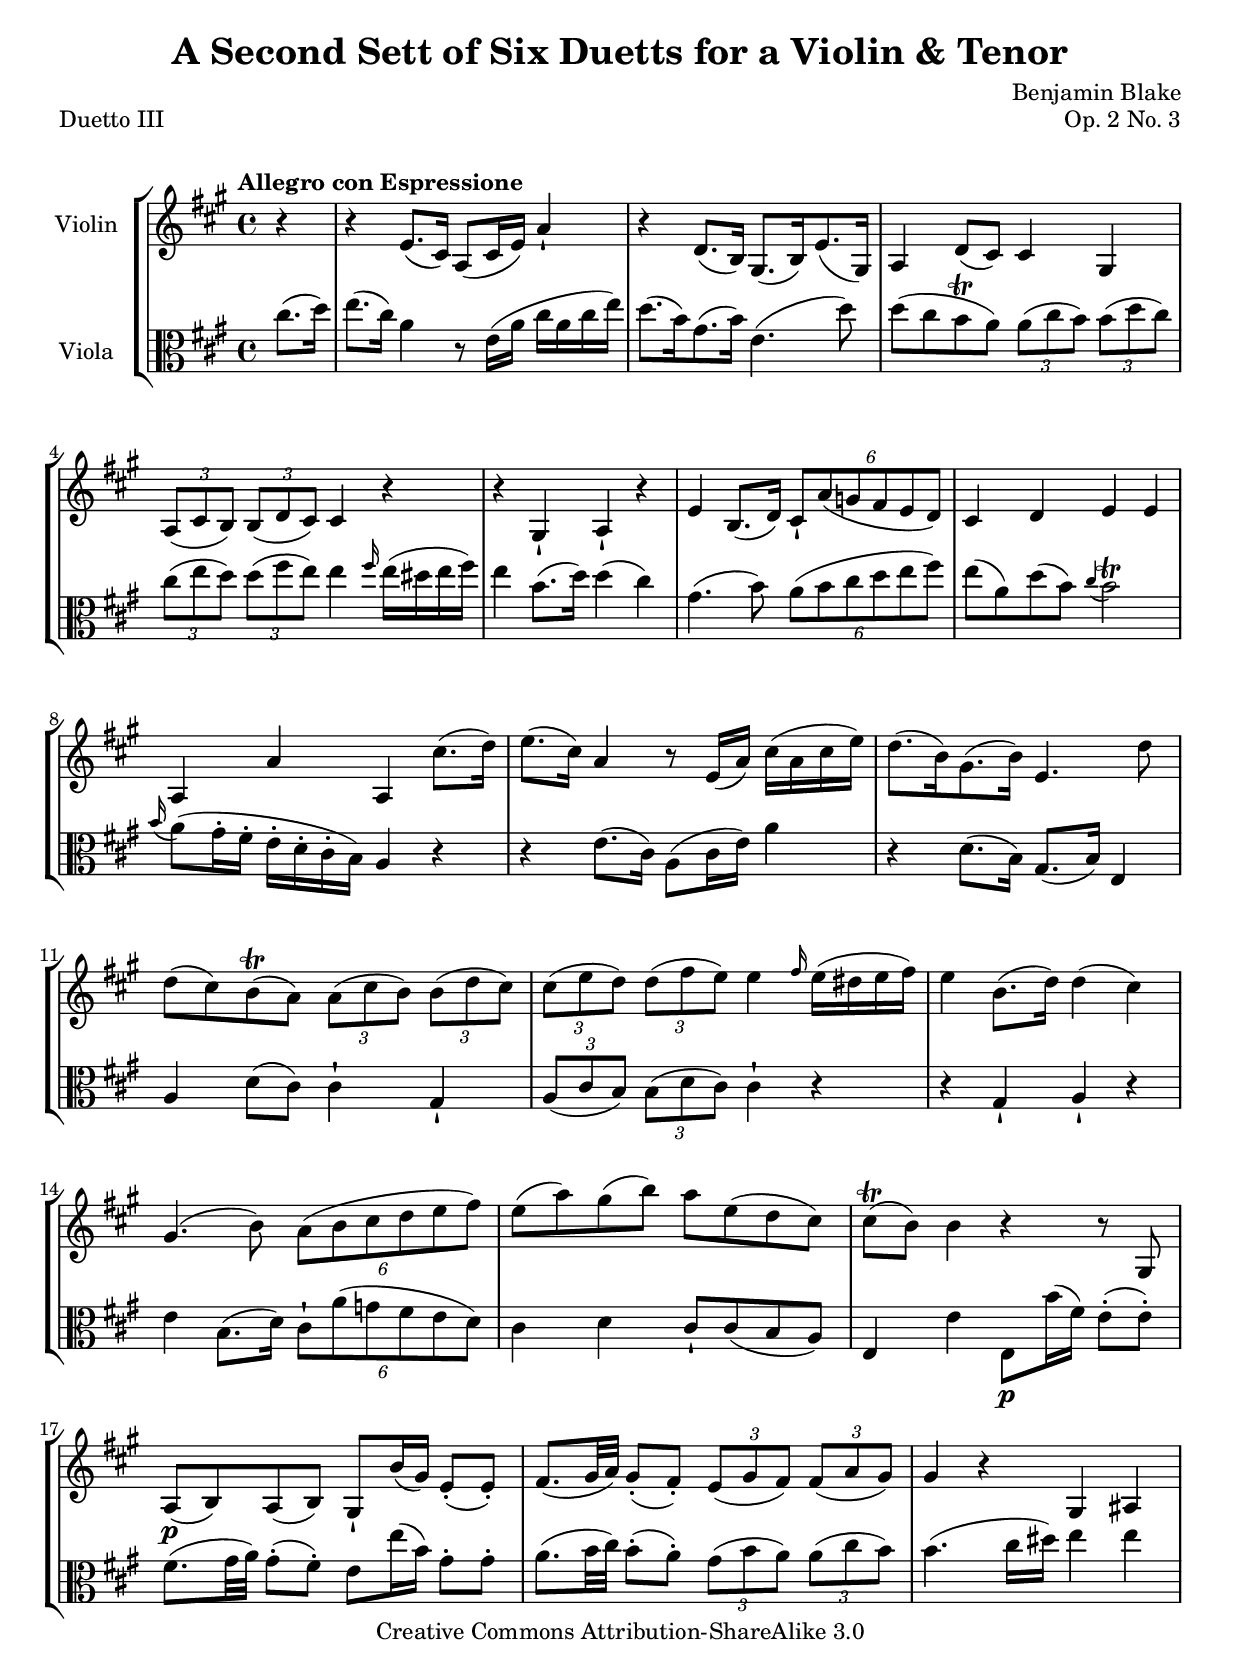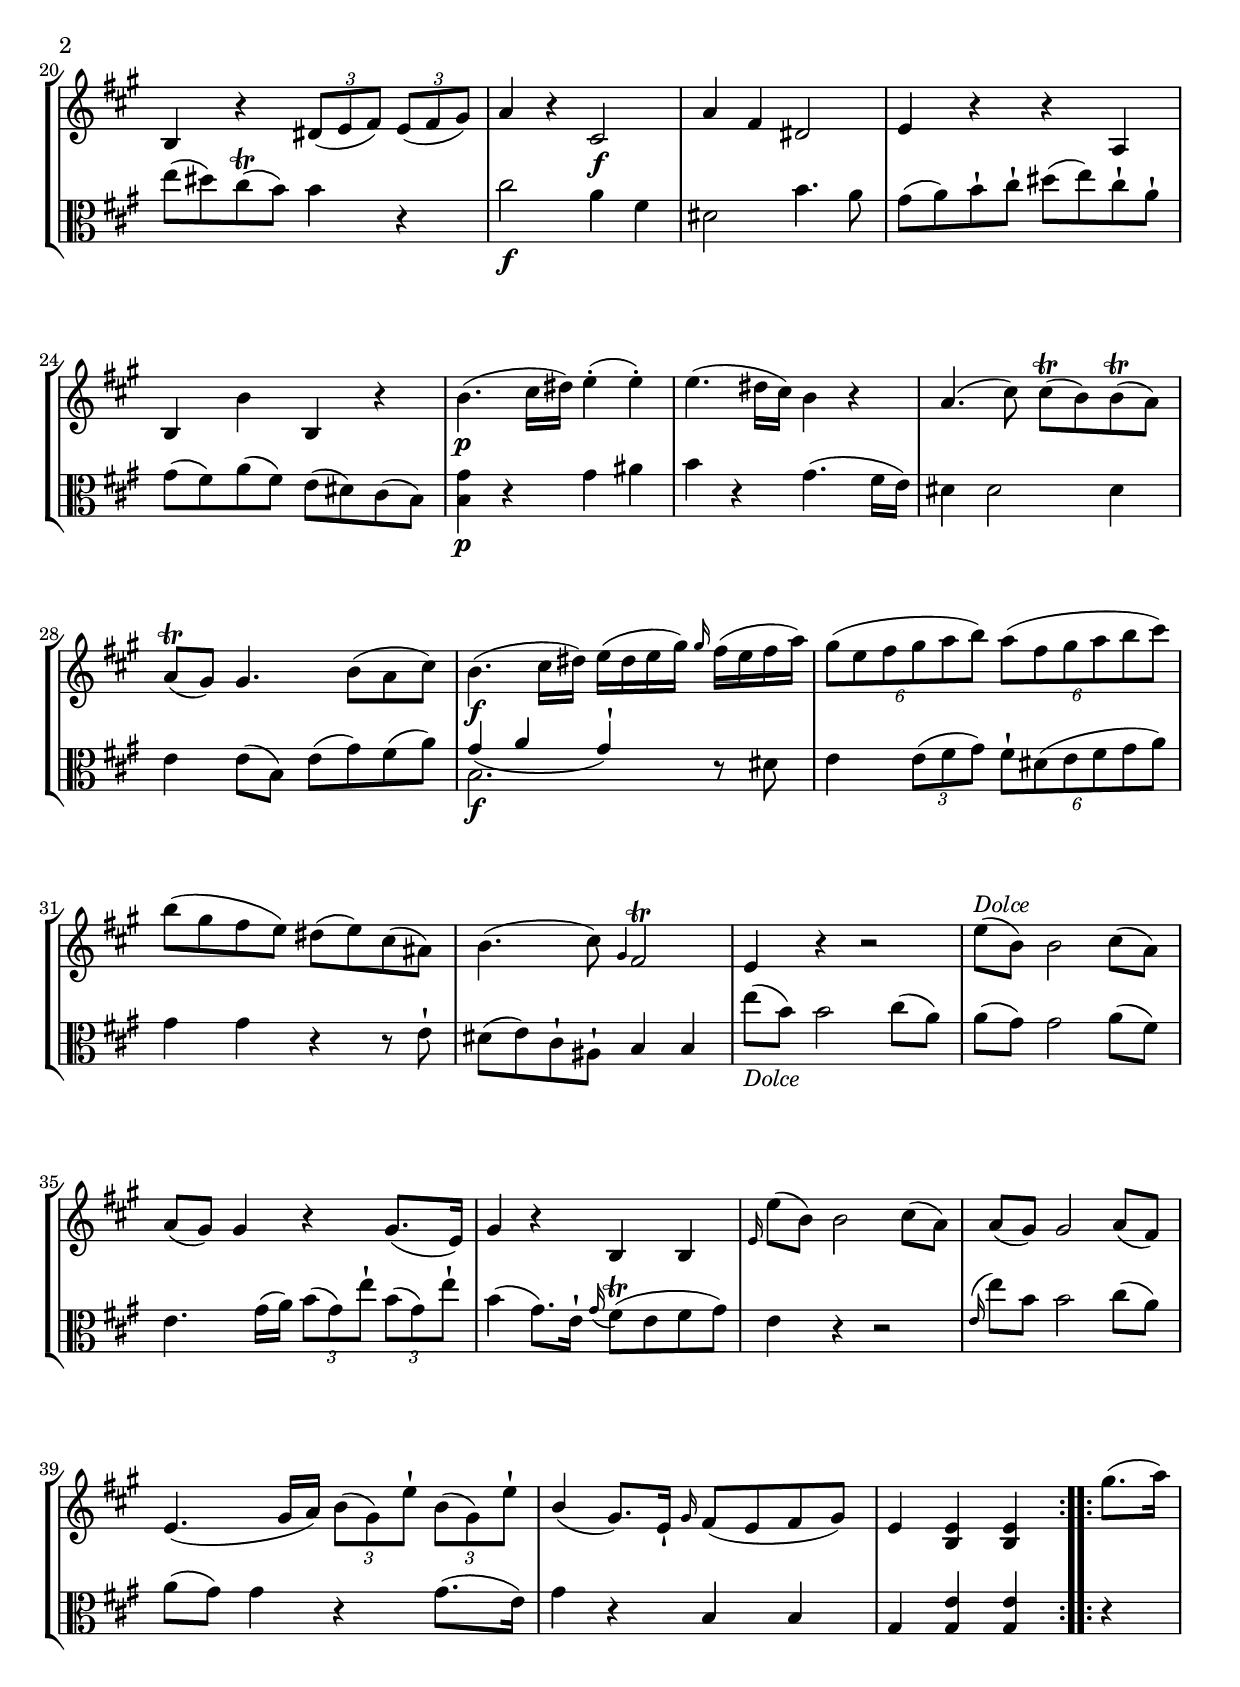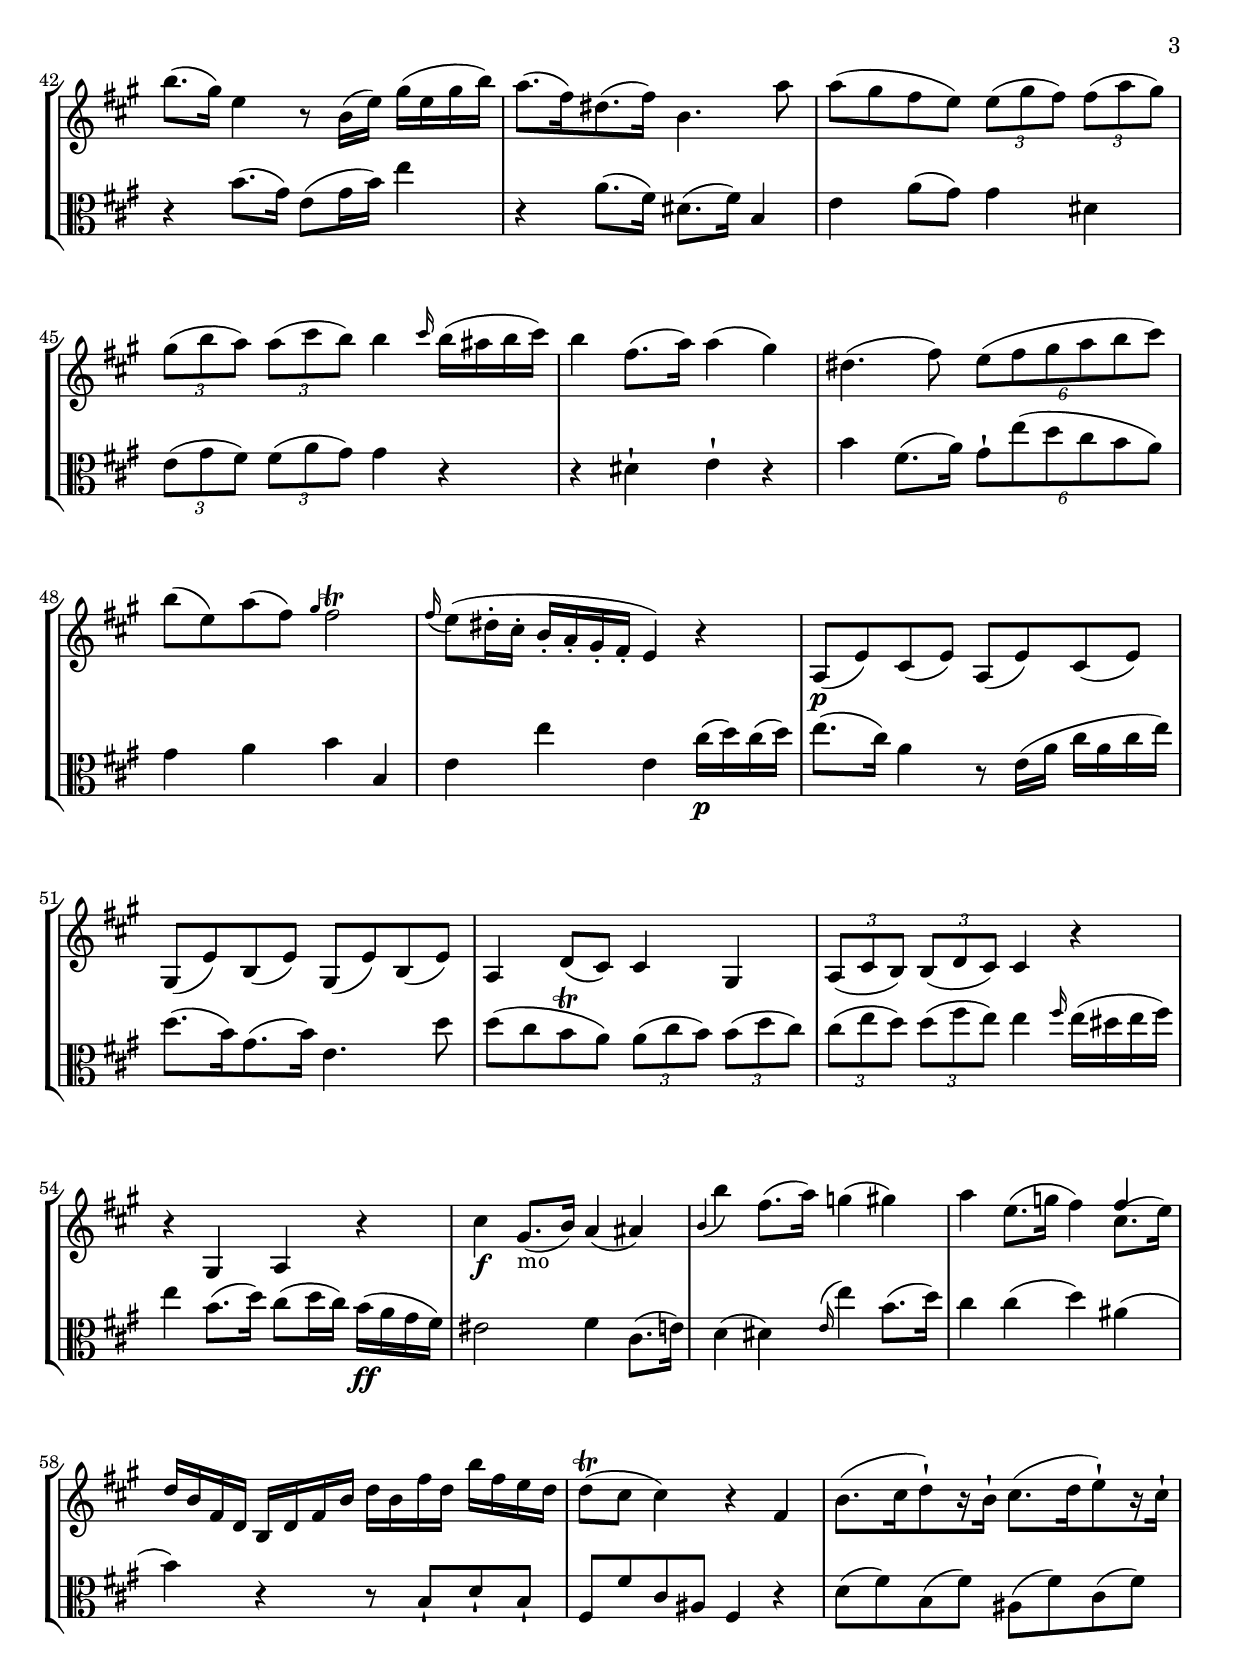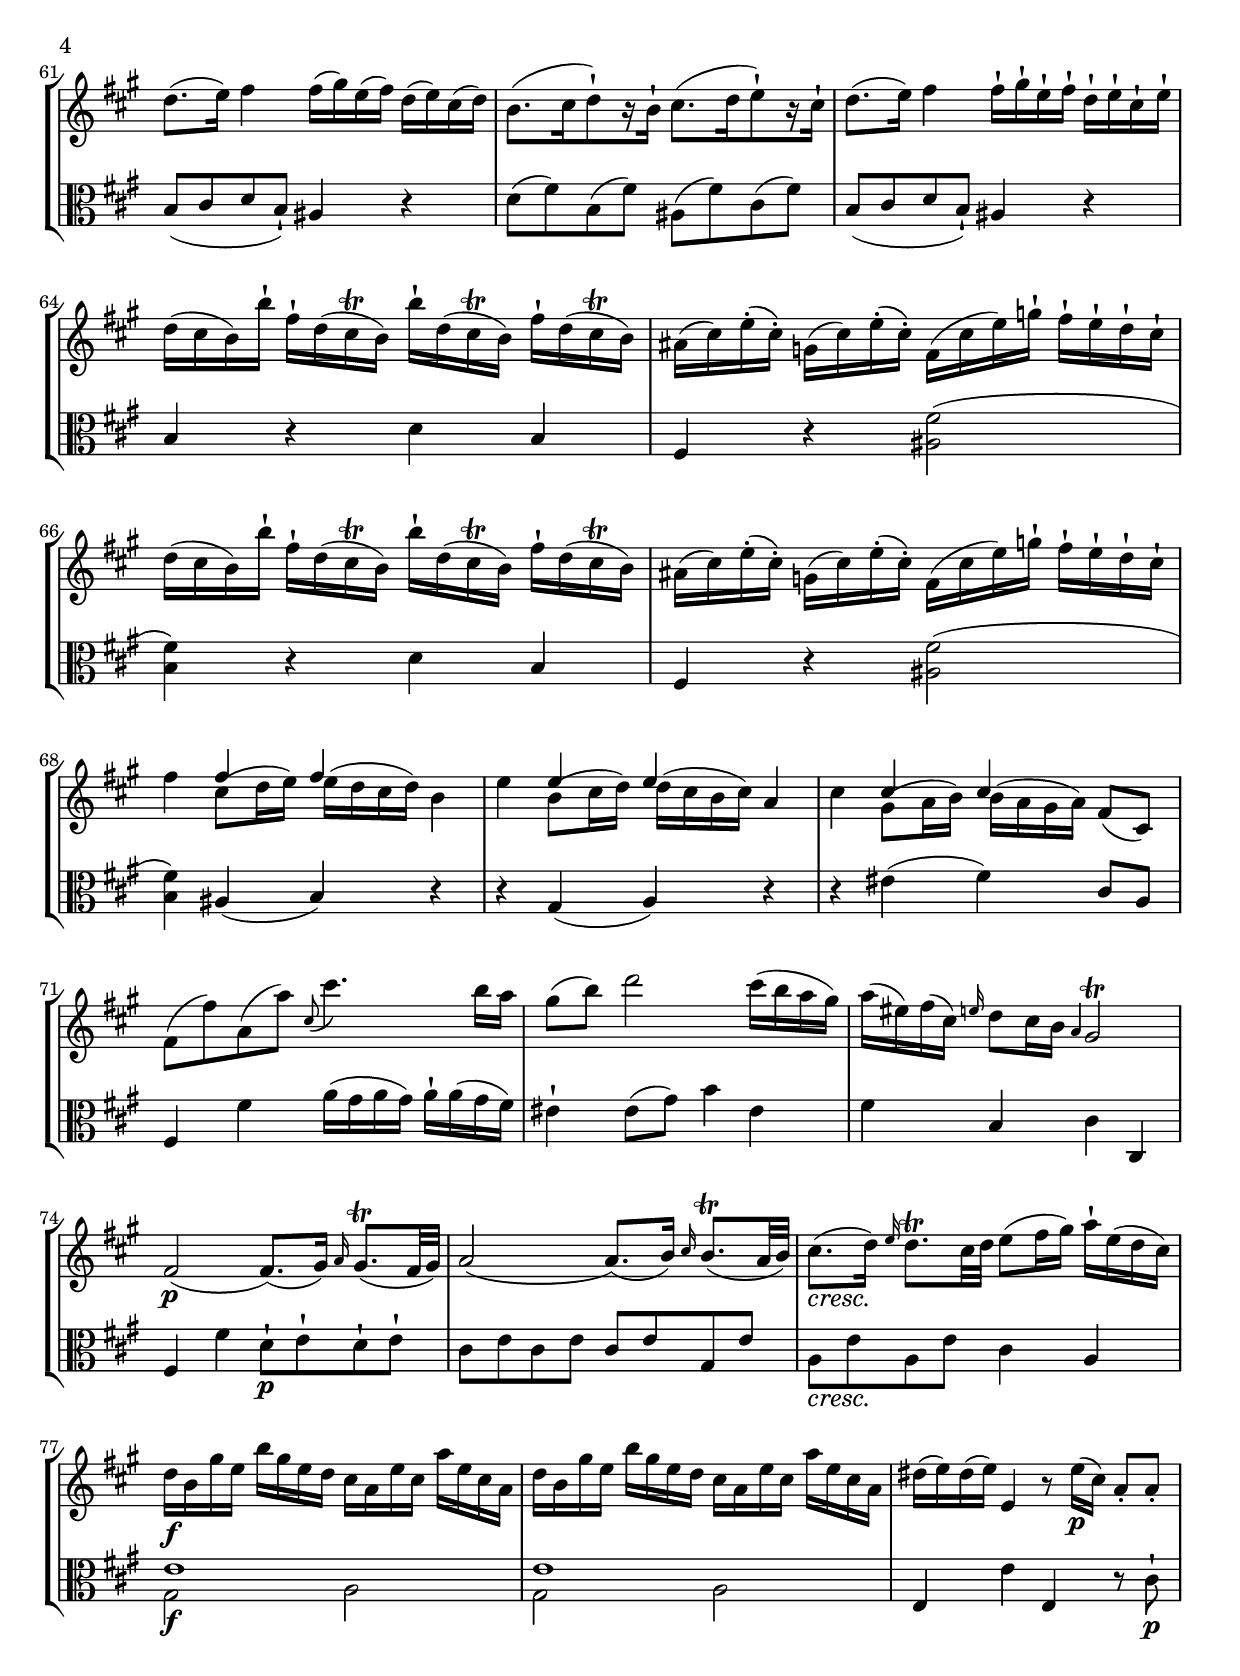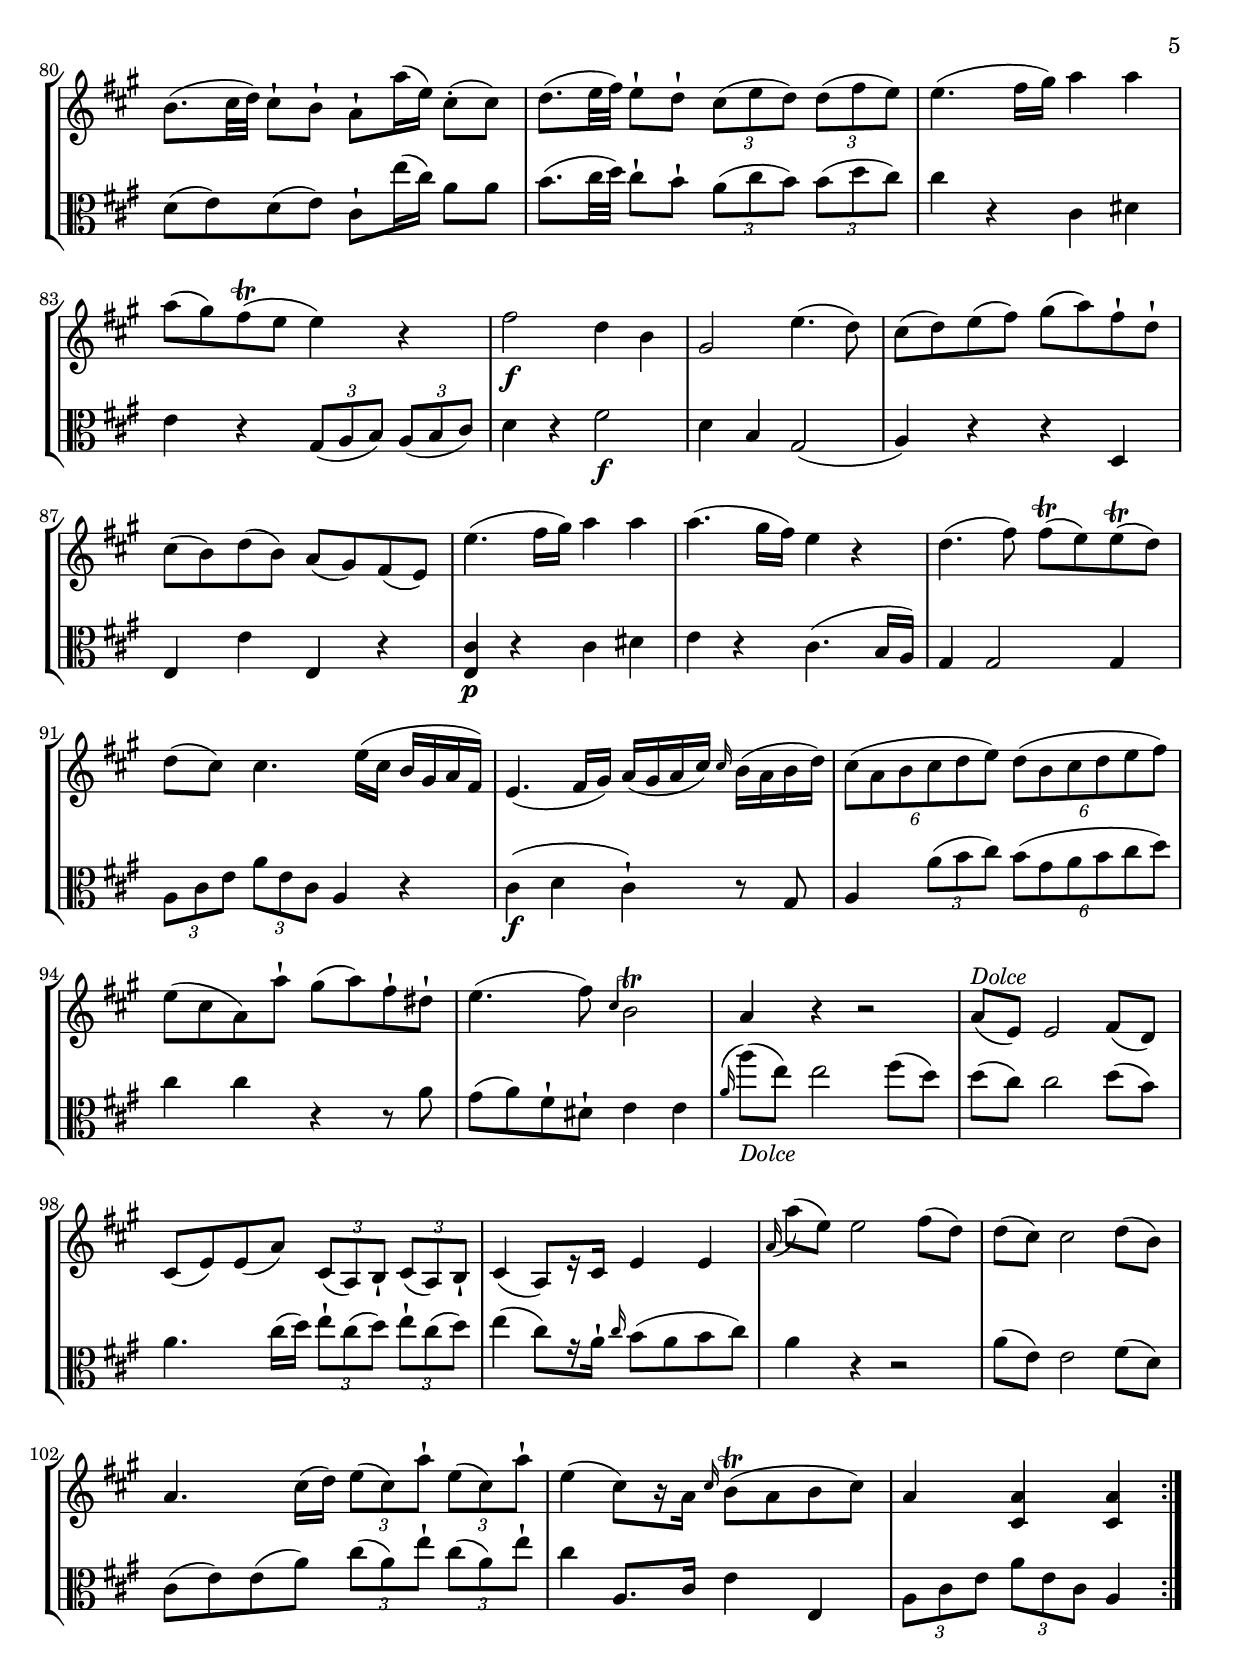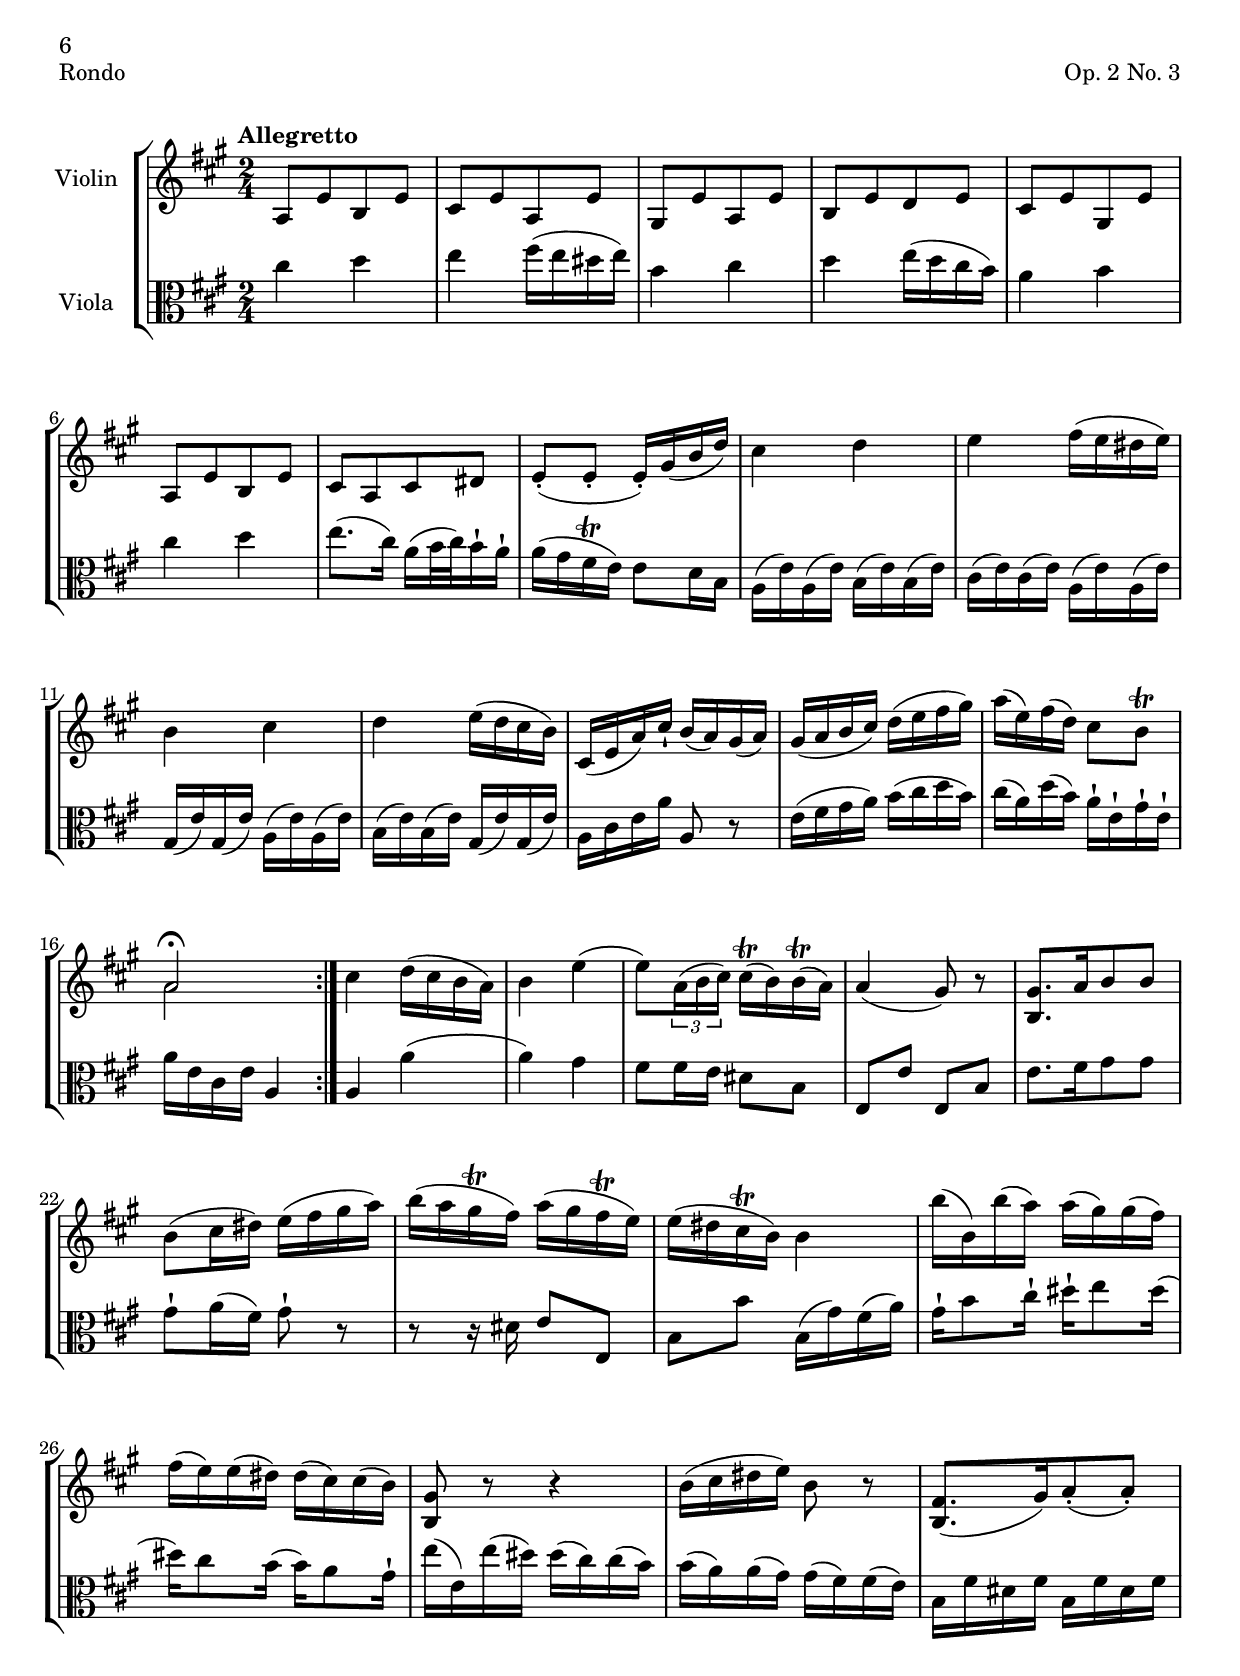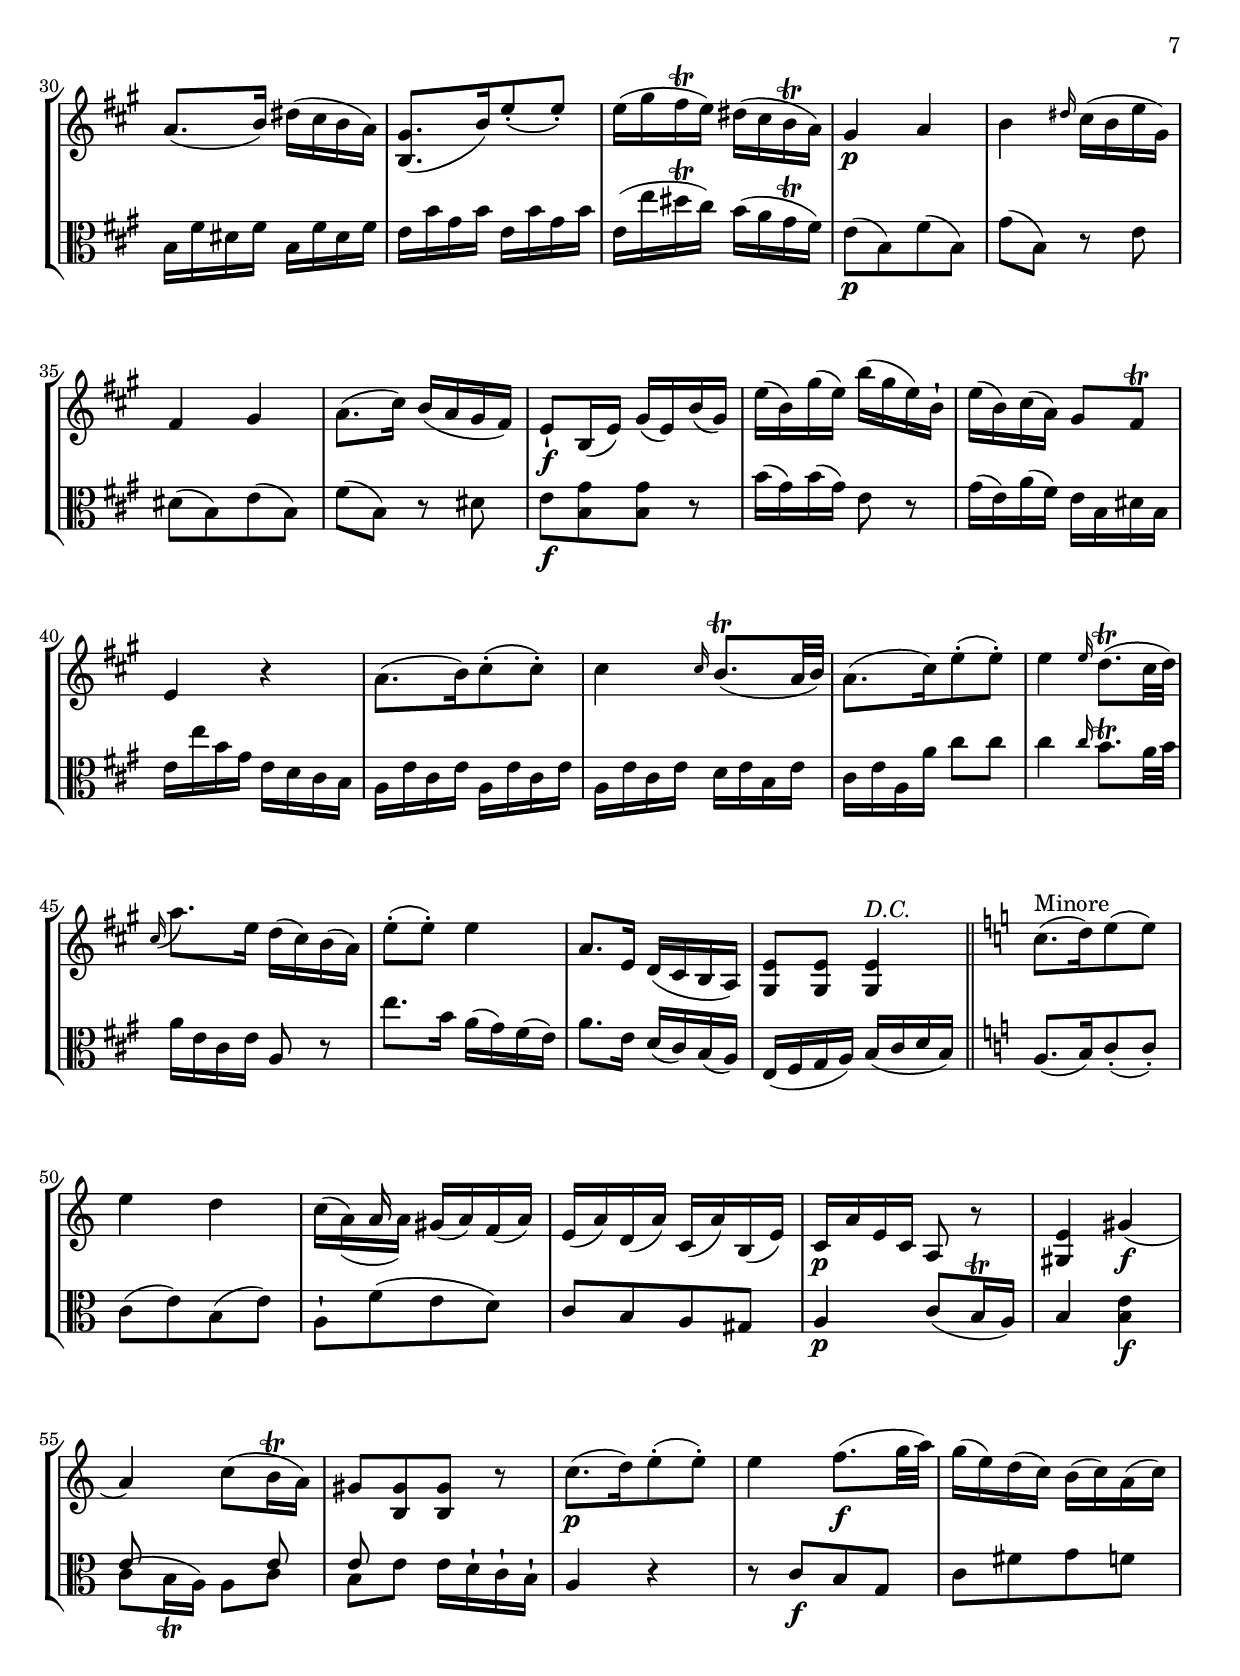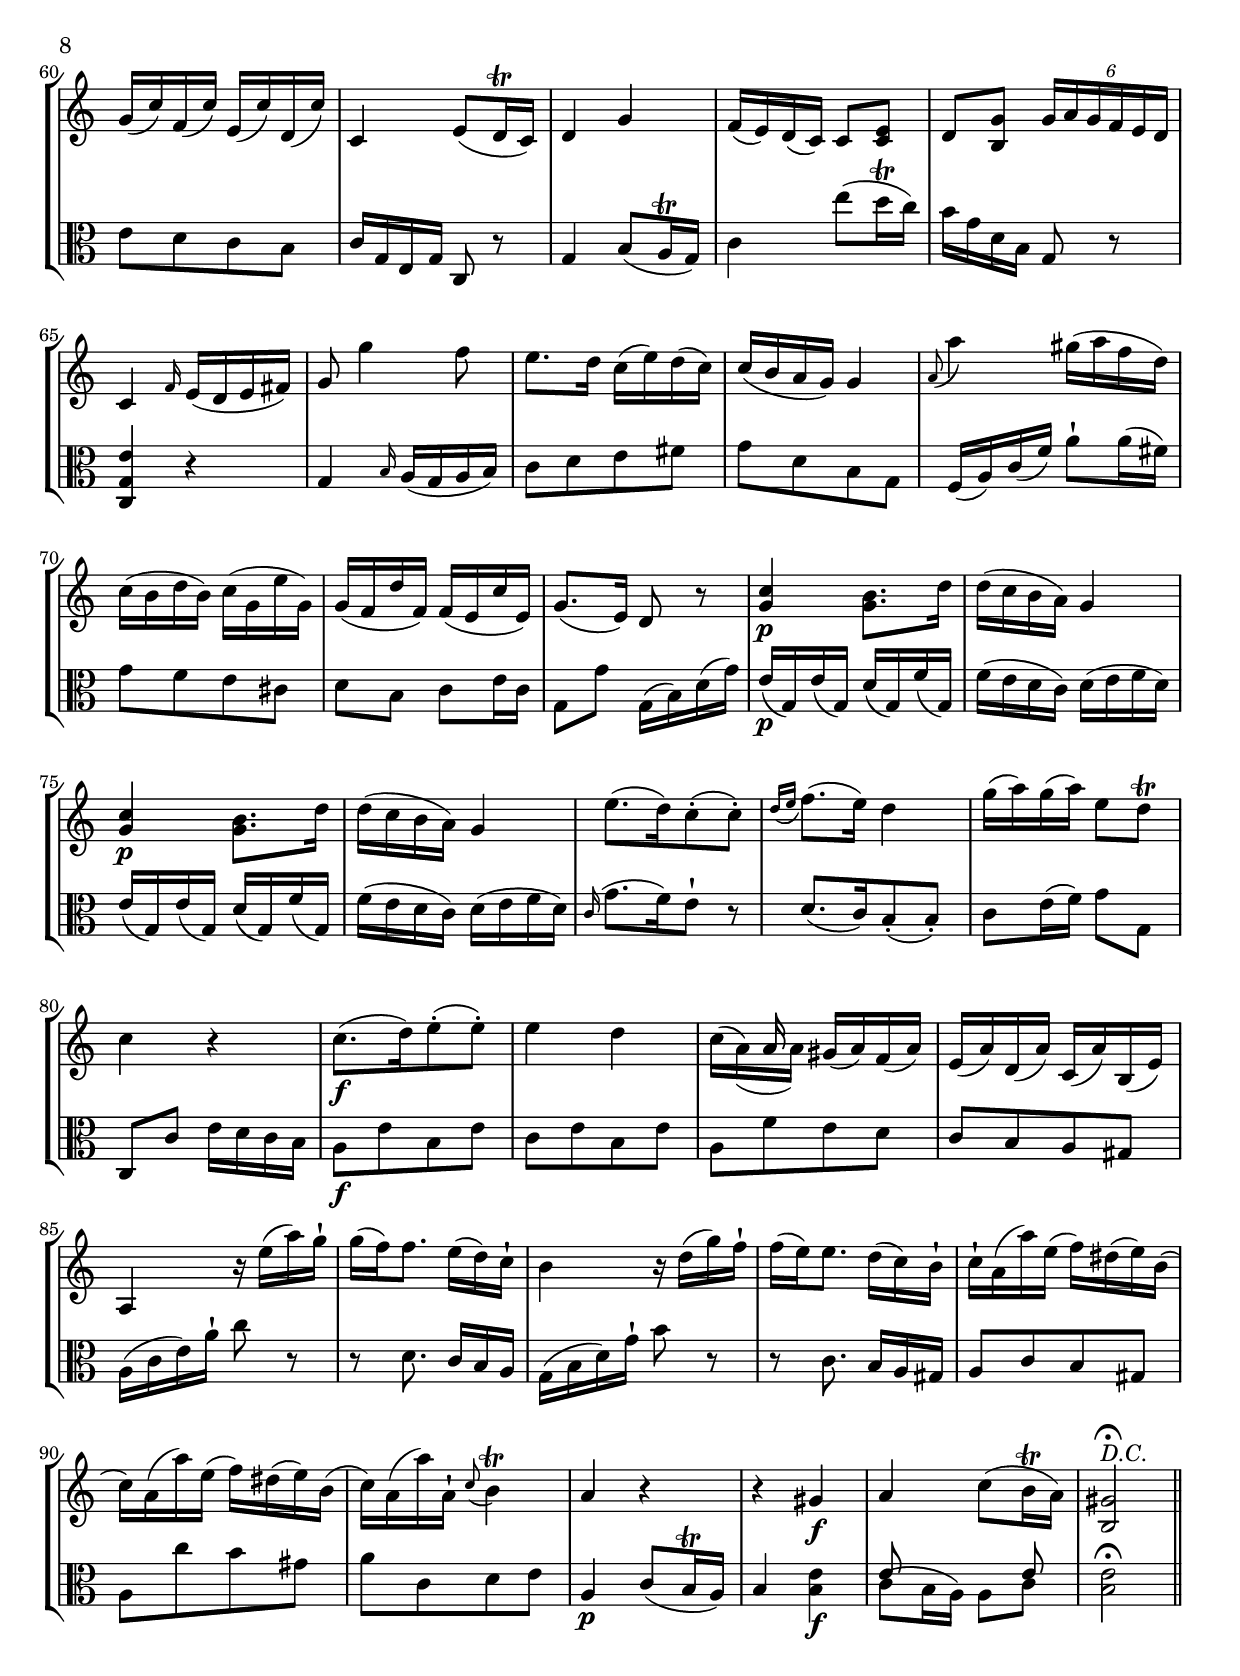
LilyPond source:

\version "2.16.0"

\version "2.16.0"
\header {
  title = "A Second Sett of Six Duetts for a Violin & Tenor"
  opus = "Op. 2 No. 3"
  composer = "Benjamin Blake"
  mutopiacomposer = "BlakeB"
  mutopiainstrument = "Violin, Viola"
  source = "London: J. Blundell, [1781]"
  date = "1781"
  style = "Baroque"
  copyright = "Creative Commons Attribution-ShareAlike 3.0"
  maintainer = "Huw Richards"
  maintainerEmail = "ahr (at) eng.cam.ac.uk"
  %moreInfo = ""
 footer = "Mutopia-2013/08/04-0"
}

\paper {
  markup-system-spacing #'padding = #4
  top-margin = 12
  bottom-margin = 12
}

% Since Blake didn't use hairpins, force text dynamics
\layout {
  \context Voice {
    \override DynamicTextSpanner #'style = #'none
    \crescTextCresc
    \dimTextDecresc
    \dimTextDim
  }
}


\paper {
  markup-system-spacing #'padding = #4
  top-margin = 12
  bottom-margin = 12
}

% Since Blake didn't use hairpins, force text dynamics
\layout {
  \context Voice {
    \override DynamicTextSpanner #'style = #'none
    \crescTextCresc
    \dimTextDecresc
    \dimTextDim
  }
}

\version "2.16.0"
\version "2.16.0"

violin_rondo = \relative c' {
  \set Staff.midiInstrument = #"violin"
  \set Staff.instrumentName = #"Violin"
  \tempo "Allegretto"
  \time 2/4
  \clef treble
  \key a \major

  a8[ e' b e] cis[ e a, e'] gis,[ e' a, e'] b[ e d e] cis[ e gis, e'] a,[ e' b e] cis[ a cis dis] e-.[( e-.] e16-.)[ gis( b d]) cis4 d

  e fis16( e dis e]) b4 cis d e16[( d cis b]) cis,[( e a) cis-|] b[( a) gis( a]) gis[( a b cis]) d[( e fis gis]) a[( e) fis( d]) cis8[ b\trill] << { a2\fermata } \\ { a2 } >> \bar ":|:" cis4 d16[( cis b a]) b4 e( e8)[ \times 2/3 { a,16( b cis]) }
  cis16\trill[( b) b\trill( a])

  a4( gis8) r8 < b, gis' >8.[ a'16 b8 b] b8[( cis16 dis]) e16[( fis gis a]) b[( a gis\trill fis]) a[( gis fis\trill e]) e[( dis cis\trill b]) b4 b'16[( b,) b'( a]) a[( gis) gis( fis]) fis[( e) e( dis]) dis[( cis) cis( b]) < b, gis' >8 r8 r4

  b'16[( cis dis e]) b8 r8 < b, fis' >8.[( gis'16) a8-.( a-.)] a8.[( b16]) dis16[( cis b a]) < b, gis' >8.[( b'16) e8-.( e-.)] e16[(gis fis\trill e]) dis[( cis b\trill a]) gis4\p a b \grace { dis16 } cis16[( b e gis,]) fis4 gis a8.[( cis16]) b16[( a gis fis])

  e8-|\f[ b16( e]) gis[( e) b'( gis]) e'[( b) gis'( e]) b'[( gis e) b-|] e[( b) cis( a]) gis8[ fis\trill] e4 r4 a8.[( b16) cis8-.( cis-.]) cis4 \grace { cis16 } b8.\trill[( a32 b]) a8.[( cis16) e8-.( e-.]) e4 \grace { e16 } d8.\trill[( cis32 d]) \appoggiatura { cis16 } a'8.[ e16] d[( cis) b( a])

  e'8-.[( e-.]) e4 a,8.[ e16] d[( cis b a]) < gis e' >8 < gis e' >8]  < gis e' >4^\markup{\italic "D.C."} \bar "||"

  \key a\minor

  c'8.^"Minore"[( d16) e8( e]) e4 d << { s8 a16 s16 }  \\ { c16[^( a)( s16 a]) }  >> gis16[( a) f( a)] e[( a) d,( a')] c,[( a') b,( e])  c\p[ a' e c] a8 r8 < gis e' >4 gis'4\f(

  a) c8[( b16\trill a])
  gis8[ < gis b, > < gis b, >]
  r8 c8.\p[( d16) e8-.( e-.]) e4 f8.\f[( g32 a]) g16[( e) d( c]) b[( c) a( c]) g[(c) f,( c']) e,[( c') d,( c']) c,4 e8[( d16\trill c]) d4 g f16[( e) d( c])
  c8[ < c e >] d[ < b g' >]
  \times 4/6 { g'16 a g f e d }

  c4 \grace { f16 } e16[( d e fis]) g8 g'4 f8 e8.[ d16] c16[( e) d( c]) c[( b  a g]) g4 \appoggiatura { a8 } a'4 gis16[( a f d]) c[( b d b]) c[( g e' g,]) g[( f d' f,]) f[( e c' e,]) g8.[( e16]) d8 r

  < g c >4\p < g b[ >8. d'16] d16[( c b a]) g4 < g c >4\p < g b[ >8. d'16] d16[( c b a]) g4 e'8.[( d16) c8-.( c-.]) \appoggiatura { d16[ e] } f8.[( e16]) d4 g16[( a) g( a]) e8[ d\trill] c4 r c8.\f[( d16) e8-.( e-.])

  e4 d << { s8 a16 s16 }  \\ { c16[^( a)( s16 a]) }  >> gis16[( a) f( a)] e[( a) d,( a')] c,[( a') b,( e]) a,4 r16 e''16[( a) g-|] g[( f) f8.] e16[( d) c-|]  b4 r16 d16[( g) f-|] f[( e) e8.] d16[( c) b-|]

  c16-|[ a( a') e]( f[) dis( e) b]( c[) a( a') e]( f[) dis( e) b]( c[) a( a') a,-|] \appoggiatura { c8 } b4\trill a r r gis\f a c8[( b16\trill a]) < b, gis' >2^\markup{\italic "D.C."}\fermata \bar "|"
}


violin_duetto_iii = \relative c' {
  \set Staff.midiInstrument = #"violin"
  \set Staff.instrumentName = #"Violin"
  \tempo "Allegro con Espressione"
  \time 4/4
  \clef treble
  \key a \major

  \partial 4 r4
  r4 e8.[( cis16]) a8[( cis16 e]) a4-| r d,8.[( b16]) gis8.[( b16) e8.( gis,16]) a4 d8[( cis]) cis4 gis
  \times 2/3 { a8( cis b)  }
  \times 2/3 { b( d cis)  }
  cis4 r

  r gis-| a-| r e' b8.[( d16])
  \times 4/6 {cis8-|[ a'( g fis e d])  }
  cis4 d e e a, a' a, cis'8.[( d16]) e8.[( cis16]) a4 r8 e16[( a]) cis[( a cis e]) d8.[( b16) gis8.( b16]) e,4. d'8 d[( cis) b\trill( a])
  \times 2/3 { a8( cis b) }
  \times 2/3 { b8( d cis) }

  \times 2/3 { cis8( e d) }
  \times 2/3 { d8( fis e) }
  e4 \grace { fis16 } e16( dis e fis]) e4 b8.( d16]) d4( cis) gis4.( b8)
  \times 4/6 { a8[( b cis d e fis]) }
  e[( a) gis( b]) a[ e( d cis]) cis\trill[( b]) b4 r4 r8 gis,8 a\p[( b) a( b]) gis-|[ b'16( gis]) e8-.[( e-.])


  fis8.[( gis32 a]) gis8-.[( fis-.])
  \times 2/3 { e8[( gis fis]) }
  \times 2/3 { fis8[( a gis]) }
  gis4 r gis, ais b r4
  \times 2/3 { dis8[( e fis]) }
  \times 2/3 { e8[( fis gis]) }
  a4 r cis,2\f a'4 fis dis2 e4 r4 r a, b b' b, r b'4.\p( cis16[ dis]) e4-.( e-.) e4.( dis16[ cis]) b4 r4


  a4.( cis8) cis\trill[( b) b\trill( a]) a\trill[( gis]) gis4. b8[( a cis]) b4.\f( cis16[ dis]) e[( dis e gis]) \grace { gis16 } fis[( e fis a])
  \times 4/6 { gis8[( e fis gis a b]) }
  \times 4/6 { a8[( fis gis a b cis]) }
  b8[( gis fis e]) dis[( e) cis( ais]) b4.( cis8) \grace { gis4 } fis2\trill e4 r4 r2

  e'8^\markup{\italic "Dolce"} [( b]) b2 cis8[( a]) a[( gis]) gis4 r gis8.[( e16]) gis4 r b, b \grace { e16 } e'8[( b]) b2 cis8[( a]) a8[( gis]) gis2 a8[( fis]) e4.( gis16[ a])
  \times 2/3 { b8[( gis) e'-|] }
  \times 2/3 { b8[( gis) e'-|] }
  \stemUp b4_( gis8.)[ e16-|]  \stemNeutral \grace { gis16 } fis8[( e fis gis]) e4 < b e > < b e > \bar ":|:" gis''8.[( a16])

  b8.[( gis16]) e4 r8 b16[( e]) gis[( e gis b]) a8.[(fis16) dis8.( fis16]) b,4. a'8 a[( gis fis e])
  \times 2/3 { e8( gis fis) }
  \times 2/3 { fis8( a gis) }
  \times 2/3 { gis8( b a) }
  \times 2/3 { a8( cis b) }
  b4 \grace { cis16 } b16[( ais b cis]) b4 fis8.[( a16]) a4( gis) dis4.( fis8)
  \times 4/6 { e[( fis gis a b cis]) }

  b8[( e,) a( fis]) \grace { gis4 } fis2\trill \appoggiatura { fis16 } e8[( dis16-. cis-.] b[-. a-. gis-. fis-.] e4) r4 a,8\p[( e') cis( e]) a,[( e') cis( e]) gis,[( e') b( e]) gis,[( e') b( e]) a,4 d8[( cis]) cis4 gis
  \times 2/3 { a8[( cis b]) }
  \times 2/3 { b8[( d cis]) }
  cis4 r4 r4 gis a r cis'\f gis8._"mo"[( b16]) a4( ais)

  \appoggiatura { b4 } b'4 fis8.[( a16]) g4( gis) a e8.]( g16] fis4)
  << { fis4 } \\ { cis8.[^( e16]) } >> d16[ b fis d] b[ d fis b] d[ b fis' d] b'[ fis e d] d8\trill[( cis] cis4) r fis,4 b8.[( cis16 d8-|) r16 b-|] cis8.[( d16 e8-|) r16 cis-|]

  d8.[( e16]) fis4 fis16[( gis) e( fis]) d[( e) cis( d])
  b8.[( cis16 d8-|) r16 b-|]
  cis8.[( d16 e8-|) r16 cis-|]
  d8.[( e16]) fis4 fis16-|[ gis-| e-| fis-|] d-|[ e-| cis-| e-|]
  d[( cis b) b'-|] fis-|[ d( cis\trill b]) b'-|[ d,( cis\trill b]) fis'-|[ d( cis\trill b])

  ais16[( cis) e-.( cis-.]) g[( cis) e-.( cis-.]) fis,[( cis' e) g-|] fis-|[ e-| d-| cis-|]
  d[( cis b) b'-|] fis-|[ d( cis\trill b]) b'-|[ d,( cis\trill b]) fis'-|[ d( cis\trill b])
  ais16[( cis) e-.( cis-.]) g[( cis) e-.( cis-.]) fis,[( cis' e) g-|] fis-|[ e-| d-| cis-|]
   fis4 << { fis4 fis } \\ { cis8[^( d16 e)] e16[^( d cis d]) } >> b4

  e4 << { e4 e } \\ { b8[^( cis16 d)] d16[^( cis b cis]) } >> a4
  cis4 << { cis4 cis  fis,8[_( cis]) } \\ { gis'8[^( a16 b)] b16[^( a gis a] s4) } >>
  fis8[( fis') a,( a']) \appoggiatura { cis,8 } cis'4. b16[ a] gis8[( b]) d2 cis16[( b a gis]) a[( eis) fis( cis]) \grace { e16 } d8[ cis16 b] \grace { a4 } gis2\trill fis2\p( fis8.)[( gis16]) \grace { a16 } gis8.\trill[( fis32 gis])

  a2( a8.)[( b16]) \grace { cis16 } b8.\trill[( a32 b]) cis8.\<[( d16]) \grace { e16 } d8.\trill[ cis32 d]\! e8[( fis16 gis]) a-|[ e( d cis]) d\f[ b gis' e] b'[ gis e d] cis[ a e' cis] a'[ e cis a] d[ b gis' e] b'[ gis e d] cis[ a e' cis] a'[ e cis a]

  dis16[( e) dis( e]) e,4 r8 e'16\p[( cis]) a8-.[ a-.] b8.[( cis32 d]) cis8-|[ b-|] a-|[ a'16( e]) cis8-.[( cis]) d8.[( e32 fis]) e8-|[ d-|]
  \times 2/3 { cis8( e d) }
  \times 2/3 { d8( fis e) }
  e4.( fis16[gis]) a4 a a8[( gis) fis\trill( e]  e4) r fis2\f d4 b

  gis2 e'4.( d8) cis( d) e( fis]) gis[( a) fis-| d-|] cis( b) d( b]) a[( gis)  fis( e]) e'4.( fis16[ gis]) a4 a a4.( gis16 fis]) e4 r d4.( fis8) fis\trill[( e) e\trill( d]) d[( cis]) cis4. e16[( cis] b[ gis a fis])

  e4.( fis16[gis]) a[( gis a cis]) \grace { cis16 } b[( a b d])
  \times 4/6 { cis8[( a b cis d e]) }
  \times 4/6 { d8[( b cis d e fis]) }
  e8[( cis a) a'-|] gis[( a) fis-| dis-|] e4.( fis8) \grace { cis4 } b2\trill a4 r r2 a8^\markup{\italic "Dolce"}[( e]) e2 fis8[( d]) cis[( e) e( a])
  \times 2/3 { cis,8( a) b-| }
  \times 2/3 { cis8( a) b-| }

  cis4( a8)[ r16 cis16] e4 e \appoggiatura { a16 } a'8[( e]) e2 fis8[( d]) d[( cis]) cis2 d8[( b]) a4. cis16[( d])
  \times 2/3 { e8( cis) a'-| }
  \times 2/3 { e8( cis) a'-| }
  e4( cis8[) r16 a] \grace { cis16 } b8\trill[( a b cis]) a4 < cis, a' > < cis a' > \bar ":|"
}

\version "2.16.0"

viola_rondo = \relative c' {
  \set Staff.midiInstrument = #"viola"
  \set Staff.instrumentName = #"Viola"
  \tempo "Allegretto"
  \time 2/4
  \clef alto
  \key a \major

  cis'4 d e fis16[( e dis e]) b4 cis d e16[( d cis b]) a4 b cis d e8.[( cis16]) a16[( b32 cis) b16-| a-|] a16[( gis fis\trill e]) e8[d16 b] a16[( e') a,( e')] b[( e) b( e)]

  cis[( e) cis( e)] a,16[( e') a,( e')] gis,[( e') gis,( e')] a,16[( e') a,( e')] b[( e) b( e)] gis,[( e') gis,( e')] a,[ cis e a] a,8 r8 e'16[( fis gis a]) b[( cis d b]) cis[(a) d( b]) a-|[ e-| gis-| e-|] a[ e cis e] a,4 \bar ":|" a4 a'(

  a) gis fis8[ fis16 e] dis8[ b] e,[ e'] e,[ b'] e8.[ fis16 gis8 gis] gis-|[ a16( fis]) gis8-| r8 r8 r16 dis16 e8[ e,] b'[ b'] b,16[( gis') fis( a]) gis16-|[ b8 cis16-|] dis16-|[ e8 dis16](

  dis16[) cis8 b16]( b[) a8 gis16-|] e'16([ e,) e'( dis]) dis[( cis) cis( b]) b( a) a( gis]) gis[( fis) fis( e]) b[ fis' dis fis] b,[ fis' dis fis] b,[ fis' dis fis] b,[ fis' dis fis] e[ b' gis b] e,[ b' gis b] e,[( e' dis\trill cis]) b[( a gis\trill fis])

  e8\p[( b) fis'( b,]) gis'[( b,]) r8 e dis[( b) e( b]) fis'[( b,]) r8 dis e8\f[ < b gis'> < b gis' >] r8 b'16[( gis) b( gis]) e8 r8 gis16[( e) a( fis]) e[ b dis b] e[ e' b gis] e[ d cis b]

  a16[ e' cis e] a,16[ e' cis e] a,16[ e' cis e] d[ e b e] cis[ e a, a'] cis8[ cis] cis4 \grace { cis16 } b8.\trill[ a32 b] a16[ e cis e] a,8 r8 e''8. b16] a16[( gis) fis( e]) a8.[ e16] d16[( cis) b( a])

  e16[( fis gis a]) b[( cis d b])-\tag #'vla ^\markup{\italic "D.C."} \bar "||" \key a \minor a8. [( b16) c8-.( c-.]) c8[( e) b( e]) a,-|[ f'( e d]) c[ b a gis] a4\p c8[( b16\trill a]) b4 < b e >\f << { e8 s s e e s } \\ { c8[^( b16\trill a]) a8[ c] b8[ e8] } >>  e16[ d-| c-| b-|]

  a4 r r8 c\f[ b g] c[ fis g f] e[ d c b] c16[ g e g] c,8 r g'4 b8[( a16\trill g]) c4 e'8[( d16\trill c]) b16[ g d b] g8 r < c, g' e'>4 r

  g'4 \grace { b16 } a16[( g a b]) c8[ d e fis] g[ d b g] f16[( a) c( f]) a8-|[ a16( fis]) g8[ f e cis] d[ b] c[ e16 c] g8[ g'] g,16[( b) d( g]) e16\p[( g,) e'( g,]) d'[( g,) f'( g,])

  f'[( e d c]) d[( e f d]) e16[( g,) e'( g,]) d'[( g,) f'( g,]) f'[( e d c]) d[( e f d]) \grace {c16^(} g'8.[ f16) e8-|] r8 d8.[( c16) b8-.( b8-.]) c8[ e16( f]) g8[ g,] c,[ c'] e16[ d c b]

  a8\f[ e' b e] c[ e b e] a,[ f' e d] c[ b a gis] a16[( c e) a-|] c8 r8 r8 d,8. c16[ b a] g[( b d) g-|] b8 r8 r8 c,8. b16[ a gis]

  a8[ c b gis] a[ c' b gis] a[ c, d e] a,4\p c8[( b16\trill a]) b4 < b e>\f << { e8 s s e }  \\  { c8[^( b16 a]) a8[ c] } >> < b e >2\fermata-\tag #'vla ^\markup{\italic "D.C"} \bar "||"

}


viola_duetto_iii = \relative c' {
  \set Staff.midiInstrument = #"viola"
  \set Staff.instrumentName = #"Viola"
  \tempo "Allegro con Espressione"
  \time 4/4
  \clef alto
  \key a \major

  \partial 4 cis'8.[( d16]) e8.[( cis16]) a4 r8 e16[( a] cis[ a cis e]) d8.[( b16) gis8.( b16]) e,4.( d'8) d[( cis b\trill a])
  \times 2/3 { a8[( cis b]) }
  \times 2/3 { b8[( d cis]) }


  \times 2/3 { cis8[( e d]) }
  \times 2/3 { d8[( fis e]) }
  e4 \grace { fis16 } e16[( dis e fis]) e4 b8.[( d16]) d4( cis) gis4.( b8)
  \times 4/6 { a[( b cis d e fis]) }
  e8[( a,) d( b)] \appoggiatura { cis4 } b2\trill \appoggiatura { b16 } a8[( gis16-. fis-.] e-.[ d-. cis-. b]) a4 r r e'8.[( cis16]) a8[( cis16 e]) a4

  r d,8.[( b16]) gis8.[( b16]) e,4 a d8[( cis]) cis4-| gis-|
  \times 2/3 { a8[( cis b]) }
  \times 2/3 { b8[( d cis]) }
  cis4-| r r gis-| a-| r e' b8.[( d16])
  \times 4/6 { cis8-|[ a'( g fis e d]) }
  cis4 d cis8-|[ cis( b a])

  e4 e' e,8\p[ b''16( fis]) e8-.[( e8-.]) fis8.[( gis32 a]) gis8-.[( fis-.]) e[ e'16( b]) gis8-.[ gis-.] a8.[( b32 cis]) b8-.[( a-.])
  \times 2/3 { gis8[( b a]) }
  \times 2/3 { a8[( cis b]) }
  b4.( cis16[ dis]) e4 e e8[( dis) cis\trill( b]) b4 r cis2\f a4 fis

  dis2 b'4. a8 gis[( a) b-| cis-|] dis[( e) cis-| a-|]gis[(fis) a( fis]) e[( dis) cis( b]) < b gis' >4\p r gis' ais b r gis4.( fis16[ e])  dis4 dis2 dis4 e e8[( b]) e[( gis) fis( a])
  << { gis4_( a gis-|) } \\ { b,2.\f } >>
  r8 dis

  e4
  \times 2/3 {e8[( fis gis]) }
  \times 4/6 { fis8-|[ dis( e fis gis a])  }
  gis4 gis r r8 e-| dis[( e) cis-| ais-|] b4 b e'8_\markup{\italic "Dolce"}[( b]) b2 cis8[( a]) a8[( gis]) gis2 a8[( fis]) e4. gis16[( a])
  \times 2/3 { b8[( gis) e'-|] }
  \times 2/3 { b8[( gis) e'-|] }

  b4( gis8.[) e16-|] \appoggiatura { gis16 } fis8\trill[( e fis gis]) e4 r r2 \grace { e16^( } e'8)[ b] b2 cis8[( a]) a[( gis]) gis4 r gis8.[( e16]) gis4 r b, b gis < gis e' > < gis e' > \bar ":|:" r r b'8.[( gis16]) e8[( gis16 b]) e4

  r a,8.[( fis16]) dis8.[( fis16]) b,4 e a8[( gis]) gis4 dis
  \times 2/3 { e8[( gis fis]) }
  \times 2/3 { fis8[( a gis]) }
  gis4 r r dis-| e-| r b' fis8.[( a16])
  \times 4/6 { gis8-|[ e'( d cis b a]) }
  gis4 a b b, e e' e, cis'16\p[( d) cis( d)]

  e8.[( cis16]) a4 r8 e16[( a] cis[ a cis e]) d8.[( b16) gis8.( b16]) e,4. d'8 d[( cis b\trill a])
  \times 2/3 { a8[( cis b]) }
  \times 2/3 { b8[( d cis]) }
  \times 2/3 { cis8[( e d]) }
  \times 2/3 { d8[( fis e]) }
  e4 \grace { fis16 } e16[( dis e fis]) e4 b8.[( d16]) cis8[( d16 cis]) b16\ff[( a gis fis])

  eis2 fis4 cis8.[( e16]) d4( dis) \grace { e16^( } e'4) b8.[( d16]) cis4 cis( d) ais( b) r r8 b,8-|[ d-| b-|] fis[ fis' cis ais] fis4 r d'8[( fis) b,( fis']) ais,8[( fis') cis( fis]) b,[( cis d b-|]) ais4 r

  d8[( fis) b,( fis']) ais,8[( fis') cis( fis]) b,[( cis d b-|]) ais4 r b r d b fis r < ais fis' >2( < b fis' >4) r d b fis r < ais fis' >2( < b fis' >4) ais4( b) r r gis( a) r r eis'( fis) cis8[ a]

  fis4 fis' a16[( gis a gis]) a-|[ a( gis fis]) eis4-| eis8[( gis]) b4 eis, fis b, cis cis, fis fis' d8-|\p[ e-| d-| e-|] cis[ e cis e] cis[ e gis, e'] a,[_\< e' a, e'] cis4\! a
  << { e'1 e} \\ { gis,2\f a gis a} >>

  e4 e' e, r8 cis'-|\p d8[( e) d( e)] cis-|[ e'16( cis]) a8[ a] b8.[( cis32 d]) cis8-|[ b-|]
  \times 2/3 { a8[( cis b]) }
  \times 2/3 { b8[( d cis ]) }
  cis4 r cis, dis e r
  \times 2/3 { gis,8[( a b]) }
  \times 2/3 { a8[( b cis ]) }
  d4 r fis2\f d4 b gis2(

  a4) r r d, e e' e, r < e cis'>\p r cis' dis e r cis4.( b16[ a]) gis4 gis2 gis4
  \times 2/3 { a8[ cis e]}
  \times 2/3 { a8[ e cis] }
  a4 r cis\f( d cis-|) r8 gis

  a4
  \times 2/3 { a'8[( b cis]) }
  \times 4/6 { b8[( gis a b cis d]) }
  cis4 cis r r8 a gis[( a) fis-| dis-|] e4 e \grace { a16^( } a'8_\markup{\italic "Dolce"})[( e]) e2 fis8[( d]) d[( cis]) cis2 d8[( b]) a4. cis16[( d])
  \times 2/3 { e8-|[ cis( d]) }
  \times 2/3 { e8-|[ cis( d]) }

  e4( cis8)[ r16 a-|] \grace { cis16 } b8[( a b cis]) a4 r r2 a8[( e]) e2 fis8[( d]) cis8[( e) e( a])
  \times 2/3 {cis8[( a) e'-|] }
  \times 2/3 {cis8[( a) e'-|] }
  cis4 a,8.[ cis16] e4 e,
  \times 2/3 { a8[ cis e] }
  \times 2/3 { a8[ e cis] }
  a4 \bar ":|"
}


part_duetto_iii = {
  <<
    \tag #'score \tag #'vn \new Staff << \violin_duetto_iii >>
    \tag #'score \tag #'vla \new Staff << \viola_duetto_iii >>
  >>
}

part_rondo = {
  <<
    \tag #'score \tag #'vn \new Staff << \violin_rondo >>
    \tag #'score \tag #'vla \new Staff << \viola_rondo >>
  >>
}


% Full score production
% This is done in two parts to achieve a PDF with both Minuetto and
% Duetto, followed by a midi section that will create a midi file for
% each piece.

%
% Score layout, no MIDI
%

\score {
  \new StaffGroup \keepWithTag #'score \part_duetto_iii
  \header {
    piece = "Duetto III"
  }
  \layout { }
}
\pageBreak
\score {
  \new StaffGroup \keepWithTag #'score \part_rondo
  \header {
    piece = "Rondo"
  }
  \layout { }
}

%
% Score MIDI only
%

\book {
  \bookOutputSuffix "Duetto-III"
  \score {
    \new StaffGroup \keepWithTag #'score \part_duetto_iii
    \midi { }
  }
}
\book {
  \bookOutputSuffix "Rondo"
  \score {
    \new StaffGroup \keepWithTag #'score \part_rondo
    \midi { }
  }
}
